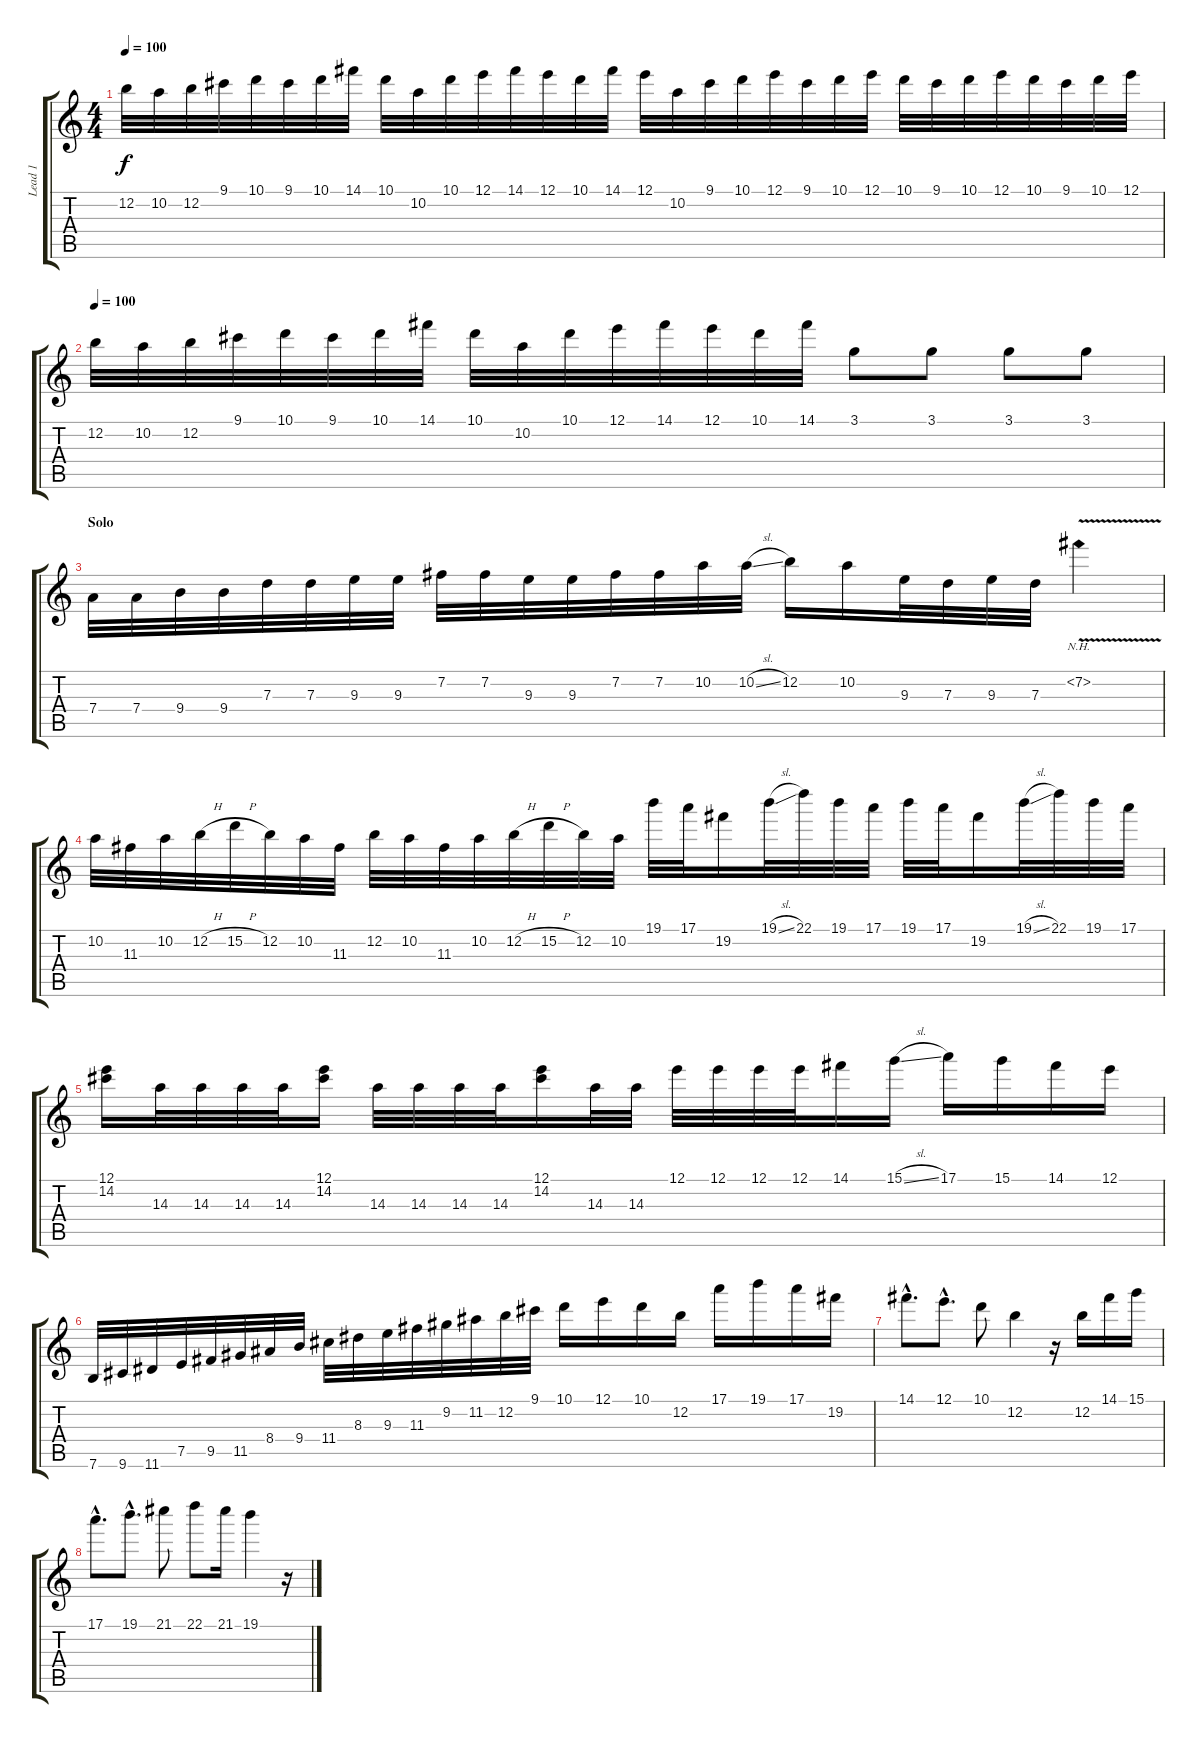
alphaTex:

\track ("Lead 1" "Lead 1") {instrument overdrivenguitar}
\staff {score tabs}
\tuning (E4 B3 G3 D3 A2 E2) {hide}
\ts (4 4)
\tempo 100
\clef g2
\ks c
12.2.32{dy f} 10.2.32 12.2.32 9.1.32 10.1.32 9.1.32 10.1.32 14.1.32 10.1.32 10.2.32 10.1.32 12.1.32 14.1.32 12.1.32 10.1.32 14.1.32 12.1.32 10.2.32 9.1.32 10.1.32 12.1.32 9.1.32 10.1.32 12.1.32 10.1.32 9.1.32 10.1.32 12.1.32 10.1.32 9.1.32 10.1.32 12.1.32 |
\tempo 100
12.2.32 10.2.32 12.2.32 9.1.32 10.1.32 9.1.32 10.1.32 14.1.32 10.1.32 10.2.32 10.1.32 12.1.32 14.1.32 12.1.32 10.1.32 14.1.32 3.1.8{instrument guitarfretnoise} 3.1.8 3.1.8 3.1.8 |
\section ("" "Solo")
7.4.32{instrument overdrivenguitar} 7.4.32 9.4.32 9.4.32 7.3.32 7.3.32 9.3.32 9.3.32 7.2.32 7.2.32 9.3.32 9.3.32 7.2.32 7.2.32 10.2.32 10.2{sl}.32 12.2.16 10.2.16 9.3.32 7.3.32 9.3.32 7.3.32 7.2{nh v}.4 |
10.2.32 11.3.32 10.2.32 12.2{h}.32 15.2{h}.32 12.2.32 10.2.32 11.3.32 12.2.32 10.2.32 11.3.32 10.2.32 12.2{h}.32 15.2{h}.32 12.2.32 10.2.32 19.1.32 17.1.32 19.2.16 19.1{sl}.32 22.1.32 19.1.32 17.1.32 19.1.32 17.1.32 19.2.16 19.1{sl}.32 22.1.32 19.1.32 17.1.32 |
(12.1 14.2).16 14.3.32 14.3.32 14.3.32 14.3.32 (12.1 14.2).16 14.3.32 14.3.32 14.3.32 14.3.32 (12.1 14.2).16 14.3.32 14.3.32 12.1.32 12.1.32 12.1.32 12.1.32 14.1.16 15.1{sl}.16 17.1.16 15.1.16 14.1.16 12.1.16 |
7.6.32 9.6.32 11.6.32 7.5.32 9.5.32 11.5.32 8.4.32 9.4.32 11.4.32 8.3.32 9.3.32 11.3.32 9.2.32 11.2.32 12.2.32 9.1.32 10.1.16 12.1.16 10.1.16 12.2.16 17.1.16 19.1.16 17.1.16 19.2.16 |
\section ("" "")
14.1{hac}.8{d} 12.1{hac}.8{d} 10.1.8 12.2.4 r.16 12.2.16 14.1.16 15.1.16 |
17.1{hac}.8{d} 19.1{hac}.8{d} 21.1.8 22.1.8 21.1.16 19.1.4 r.16
